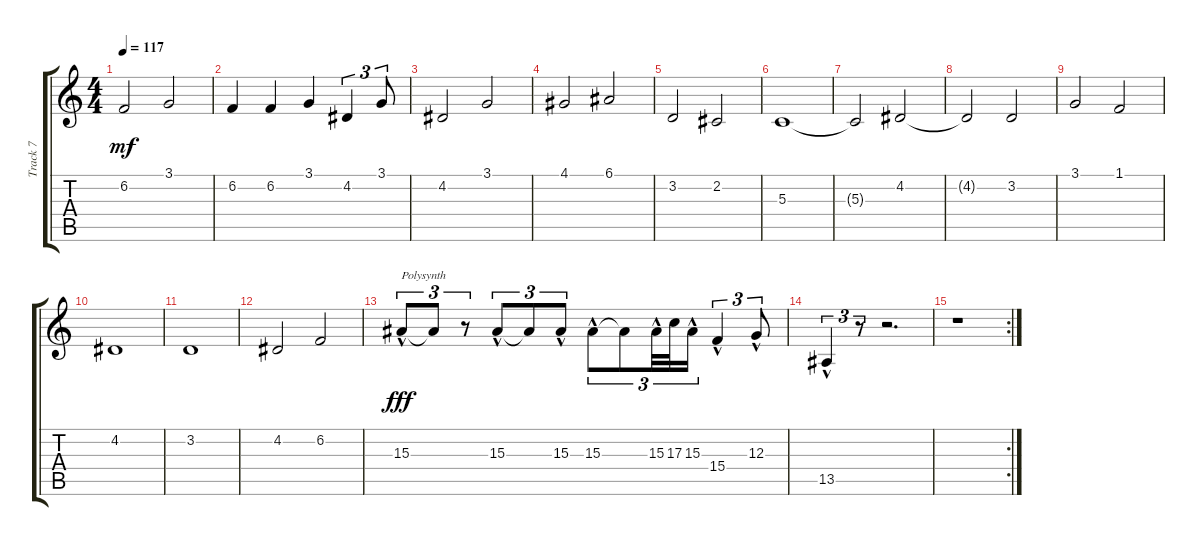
\track ("Track 7" "Track 7") {instrument synthstrings1}
\staff {score tabs}
\tuning (E4 B3 G3 D3 A2 E2) {hide}
\ts (4 4)
\tempo 117
\clef g2
\ks c
6.2.2{dy mf} 3.1.2 |
6.2.4 6.2.4 3.1.4 4.2.4{tu (3 2)} 3.1.8{tu (3 2)} |
4.2.2 3.1.2 |
4.1.2 6.1.2 |
3.2.2 2.2.2 |
5.3.1 |
5.3{t}.2 4.2.2 |
4.2{t}.2 3.2.2 |
3.1.2 1.1.2 |
4.2.1 |
3.2.1 |
4.2.2 6.2.2 |
15.3{hac}.8{tu (3 2) txt "Polysynth" dy fff instrument pad3polysynth} 15.3{t}.8{tu (3 2)} r.8{tu (3 2)} 15.3{hac}.8{tu (3 2)} 15.3{t}.8{tu (3 2)} 15.3{hac}.8{tu (3 2)} 15.3{hac}.8{tu (3 2)} 15.3{t}.8{tu (3 2)} 15.3{hac}.32{tu (3 2)} 17.3.32{tu (3 2)} 15.3{hac}.16{tu (3 2)} 15.4{hac}.4{tu (3 2)} 12.3{hac}.8{tu (3 2)} |
13.5{hac}.4{tu (3 2)} r.8{tu (3 2)} r.2{d} |
\rc 2
r.1
